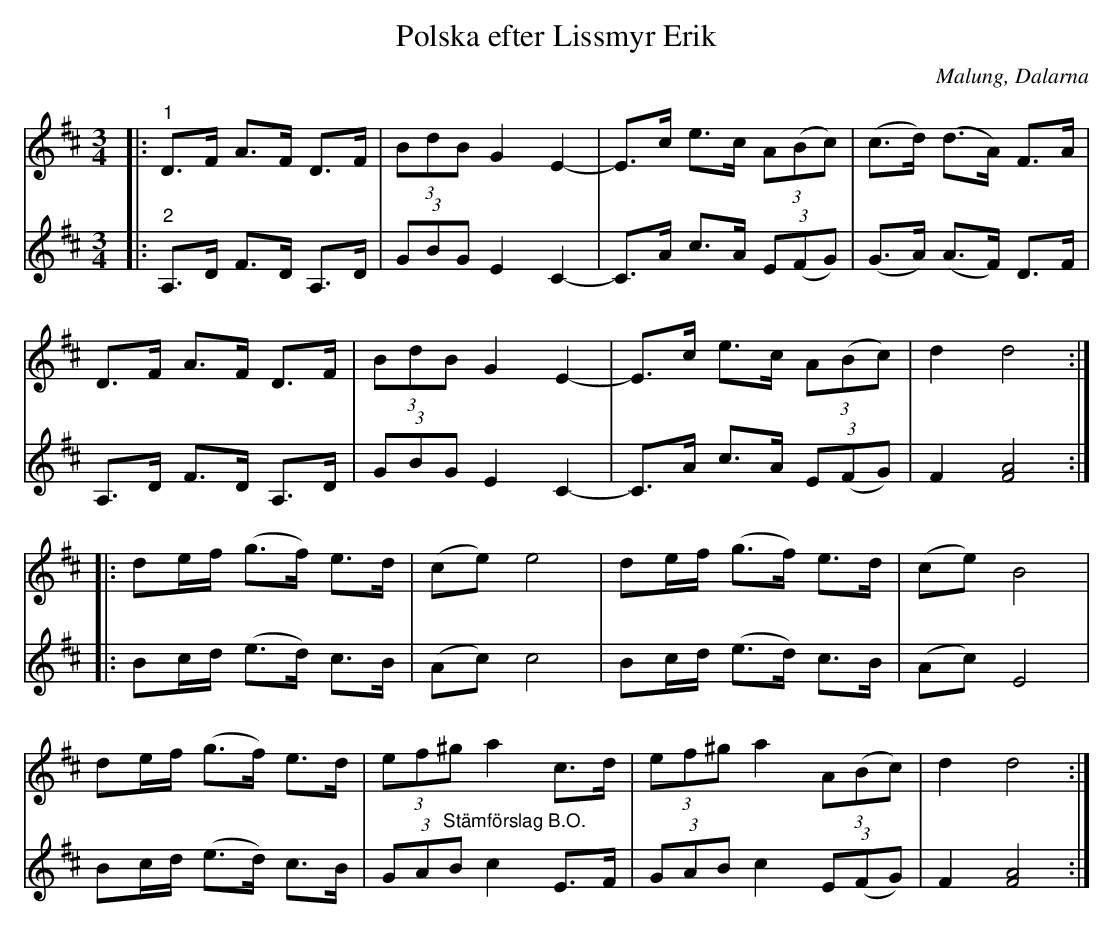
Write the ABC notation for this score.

X:1
T:Polska efter Lissmyr Erik
O:Malung, Dalarna
L:1/8
M:3/4
K:D
V:1
|:"^1" D>F A>F D>F | (3BdB G2 E2- | E>c e>c (3A(Bc) | (c>d) (d>A) F>A |
D>F A>F D>F | (3BdB G2 E2- | E>c e>c (3A(Bc) | d2 d4 ::
de/f/ (g>f) e>d | (ce) e4 | de/f/ (g>f) e>d | (ce) B4 |
de/f/ (g>f) e>d | (3ef^g a2 c>d | (3ef^g a2 (3A(Bc) | d2 d4 :|
V:2
|:"^2" A,>D F>D A,>D | (3GBG E2 C2- | C>A c>A (3E(FG) | (G>A) (A>F) D>F |
A,>D F>D A,>D | (3GBG E2 C2- | C>A c>A (3E(FG) | F2 [FA]4 ::
Bc/d/ (e>d) c>B | (Ac) c4 | Bc/d/ (e>d) c>B | (Ac) E4 |
Bc/d/ (e>d) c>B | (3GA"^Stämförslag B.O."B c2 E>F | (3GAB c2 (3E(FG) | F2 [FA]4 :|
